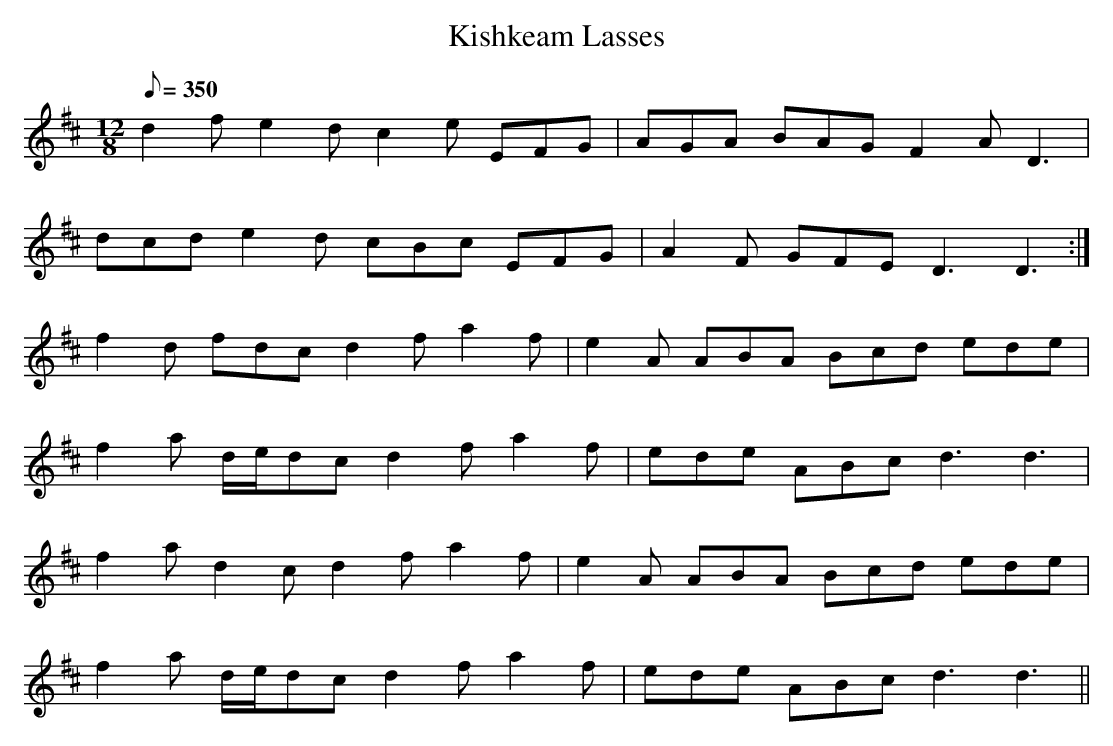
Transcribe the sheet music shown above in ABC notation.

X:1
T: Kishkeam Lasses
L: 1/8
M: 12/8
Q: 350
K: D
d2f e2d c2e EFG|AGA BAG F2A D3|
dcd e2d cBc EFG|A2F GFE D3 D3 :|
f2d fdc d2f a2f|e2A ABA Bcd ede|
f2a d/e/dc d2f a2f|ede ABc d3 d3|
f2a d2c d2f a2f|e2A ABA Bcd ede|
f2a d/e/dc d2f a2f|ede ABc d3 d3||
